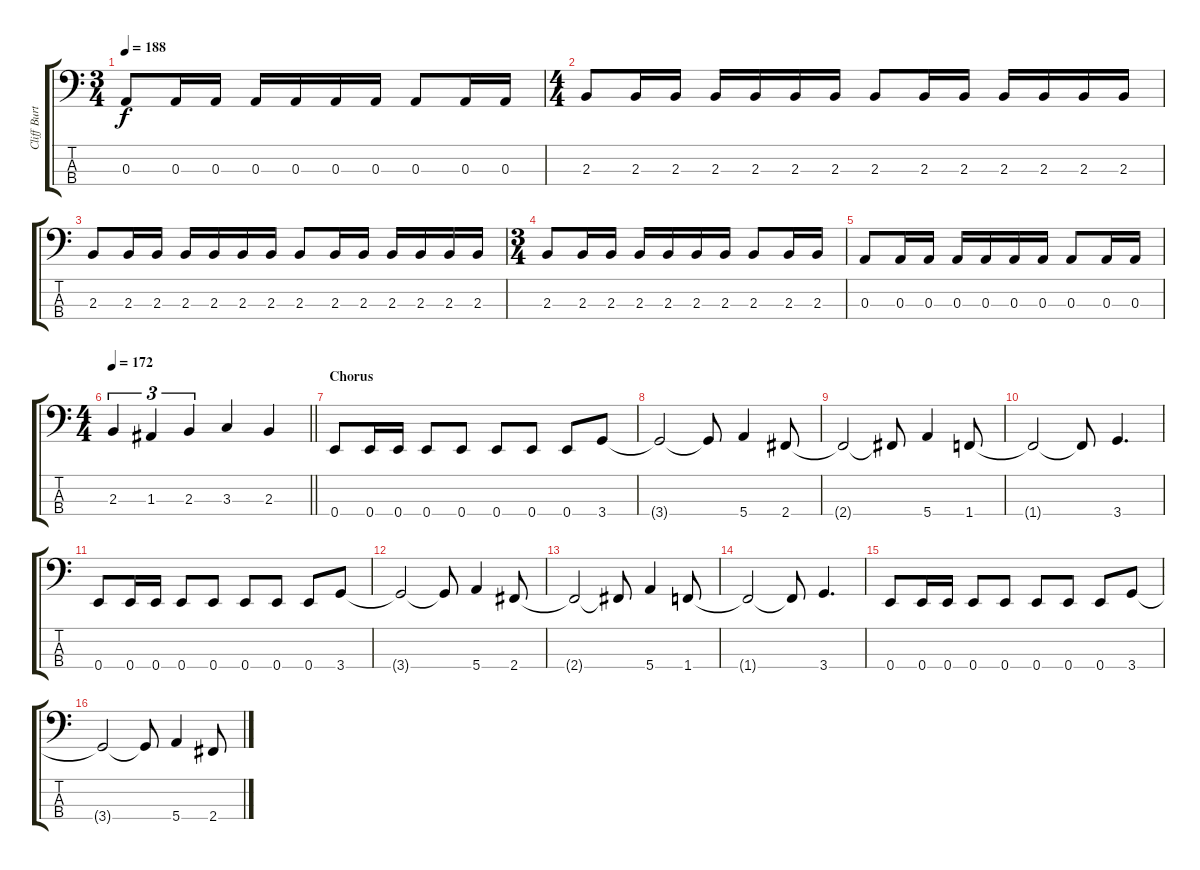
\track ("Cliff Burton" "Cliff Burt") {instrument electricbassfinger}
\staff {score tabs}
\tuning (G2 D2 A1 E1) {hide}
\ts (3 4)
\tempo 188
\clef f4
\ks c
0.3.8{dy f} 0.3.16 0.3.16 0.3.16 0.3.16 0.3.16 0.3.16 0.3.8 0.3.16 0.3.16 |
\ts (4 4)
2.3.8 2.3.16 2.3.16 2.3.16 2.3.16 2.3.16 2.3.16 2.3.8 2.3.16 2.3.16 2.3.16 2.3.16 2.3.16 2.3.16 |
2.3.8 2.3.16 2.3.16 2.3.16 2.3.16 2.3.16 2.3.16 2.3.8 2.3.16 2.3.16 2.3.16 2.3.16 2.3.16 2.3.16 |
\ts (3 4)
2.3.8 2.3.16 2.3.16 2.3.16 2.3.16 2.3.16 2.3.16 2.3.8 2.3.16 2.3.16 |
0.3.8 0.3.16 0.3.16 0.3.16 0.3.16 0.3.16 0.3.16 0.3.8 0.3.16 0.3.16 |
\ts (4 4)
\tempo 172
\barLineRight lightlight
2.3.4{tu (3 2)} 1.3.4{tu (3 2)} 2.3.4{tu (3 2)} 3.3.4 2.3.4 |
\section ("" "Chorus")
0.4.8 0.4.16 0.4.16 0.4.8 0.4.8 0.4.8 0.4.8 0.4.8 3.4.8 |
3.4{t}.2 3.4{t}.8 5.4.4 2.4.8 |
2.4{t}.2 2.4{t}.8 5.4.4 1.4.8 |
1.4{t}.2 1.4{t}.8 3.4.4{d} |
0.4.8 0.4.16 0.4.16 0.4.8 0.4.8 0.4.8 0.4.8 0.4.8 3.4.8 |
3.4{t}.2 3.4{t}.8 5.4.4 2.4.8 |
2.4{t}.2 2.4{t}.8 5.4.4 1.4.8 |
1.4{t}.2 1.4{t}.8 3.4.4{d} |
0.4.8 0.4.16 0.4.16 0.4.8 0.4.8 0.4.8 0.4.8 0.4.8 3.4.8 |
3.4{t}.2 3.4{t}.8 5.4.4 2.4.8
